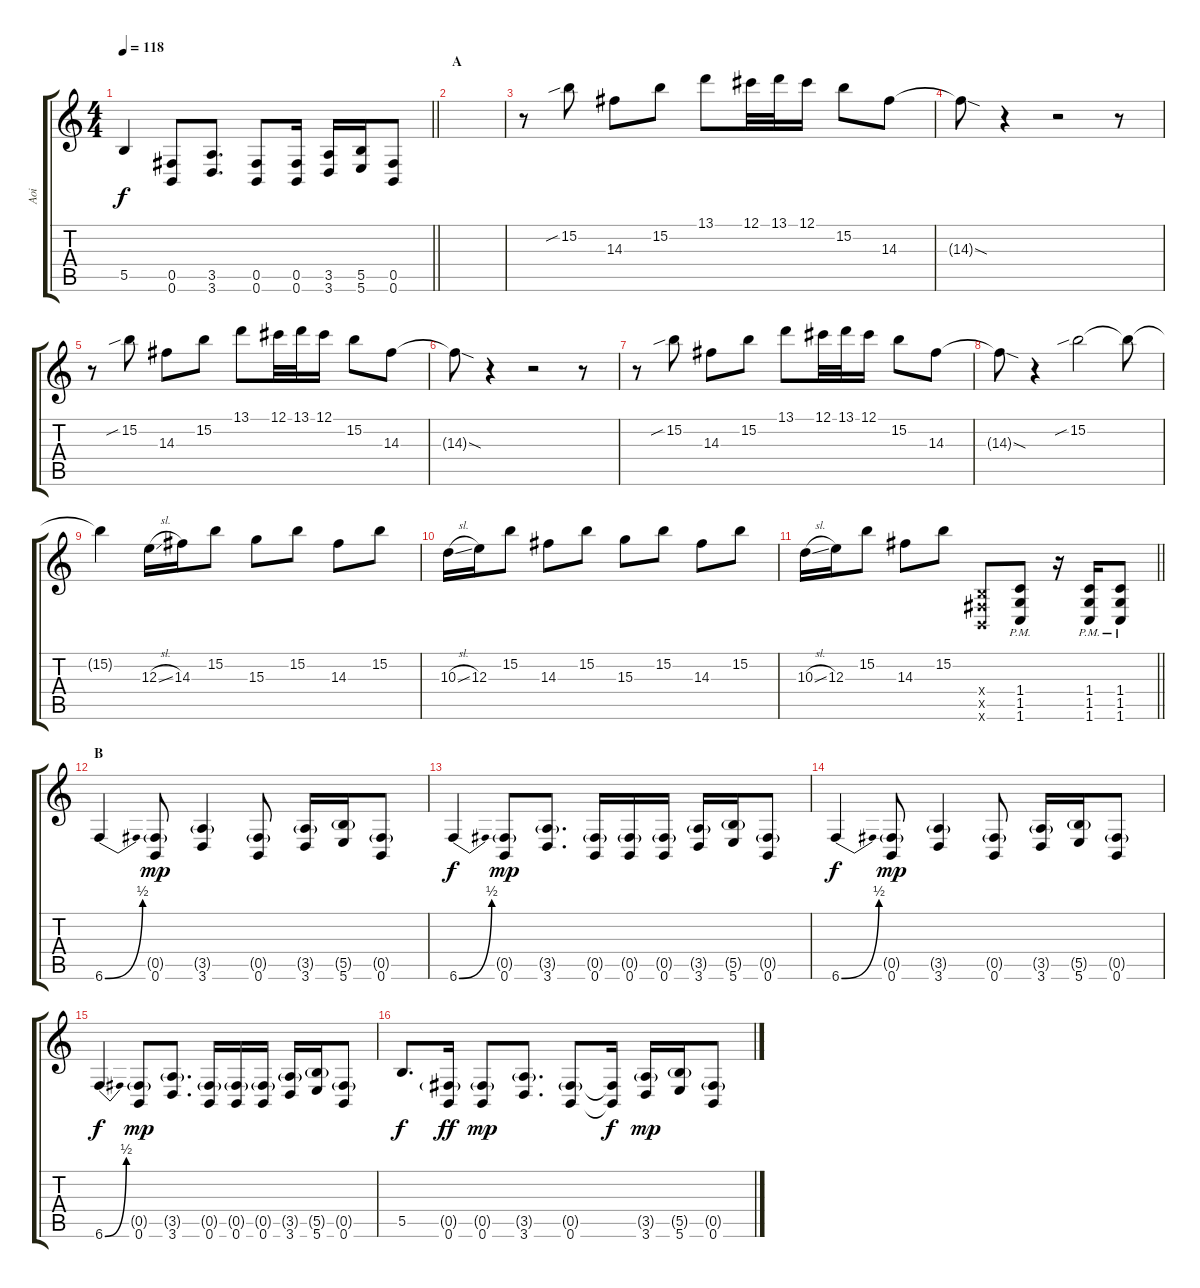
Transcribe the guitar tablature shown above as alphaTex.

\track ("Aoi" "Aoi") {instrument distortionguitar}
\staff {score tabs}
\tuning (Db4 Ab3 E3 B2 Gb2 B1) {hide}
\ts (4 4)
\tempo 118
\clef g2
\barLineRight lightlight
\ks c
5.5.4{dy f} (0.5 0.6).8 (3.5 3.6).8{d} (0.5 0.6).8 (0.5 0.6).16 (3.5 3.6).16 (5.5 5.6).16 (0.5 0.6).8 |
\section ("" "A")
|
r.8{volume 10 instrument distortionguitar} 15.2{sib}.8 14.3.8 15.2.8 13.1.8 12.1.32 13.1.32 12.1.16 15.2.8 14.3.8 |
14.3{sod t}.8 r.4 r.2 r.8 |
r.8 15.2{sib}.8 14.3.8 15.2.8 13.1.8 12.1.32 13.1.32 12.1.16 15.2.8 14.3.8 |
14.3{sod t}.8 r.4 r.2 r.8 |
r.8 15.2{sib}.8 14.3.8 15.2.8 13.1.8 12.1.32 13.1.32 12.1.16 15.2.8 14.3.8 |
14.3{sod t}.8 r.4 15.2{sib}.2 15.2{t}.8 |
15.2{t}.4 12.3{sl}.16 14.3.16 15.2.8 15.3.8 15.2.8 14.3.8 15.2.8 |
10.3{sl}.16 12.3.16 15.2.8 14.3.8 15.2.8 15.3.8 15.2.8 14.3.8 15.2.8 |
\barLineRight lightlight
10.3{sl}.16 12.3.16 15.2.8 14.3.8 15.2.8 (0.4{x} 0.5{x} 0.6{x}).8{instrument distortionguitar} (1.4{pm} 1.5{pm} 1.6{pm}).8 r.16 (1.4{pm} 1.5{pm} 1.6{pm}).16 (1.4{pm} 1.5{pm} 1.6{pm}).8 |
\section ("" "B")
6.6{be (bend 0 0 60 2)}.4 (0.5{g} 0.6).8{dy mp} (3.5{g} 3.6).4 (0.5{g} 0.6).8 (3.5{g} 3.6).16 (5.5{g} 5.6).16 (0.5{g} 0.6).8 |
6.6{be (bend 0 0 60 2)}.4{dy f} (0.5{g} 0.6).8{dy mp} (3.5{g} 3.6).8{d} (0.5{g} 0.6).16 (0.5{g} 0.6).16 (0.5{g} 0.6).16 (3.5{g} 3.6).16 (5.5{g} 5.6).16 (0.5{g} 0.6).8 |
6.6{be (bend 0 0 60 2)}.4{dy f} (0.5{g} 0.6).8{dy mp} (3.5{g} 3.6).4 (0.5{g} 0.6).8 (3.5{g} 3.6).16 (5.5{g} 5.6).16 (0.5{g} 0.6).8 |
6.6{be (bend 0 0 60 2)}.4{dy f} (0.5{g} 0.6).8{dy mp} (3.5{g} 3.6).8{d} (0.5{g} 0.6).16 (0.5{g} 0.6).16 (0.5{g} 0.6).16 (3.5{g} 3.6).16 (5.5{g} 5.6).16 (0.5{g} 0.6).8 |
5.5.8{d dy f} (0.5{g} 0.6).16{dy ff} (0.5{g} 0.6).8{dy mp} (3.5{g} 3.6).8{d} (0.5{g} 0.6).8 (0.5{t} 0.6{t}).16{dy f} (3.5{g} 3.6).16{dy mp} (5.5{g} 5.6).16 (0.5{g} 0.6).8
